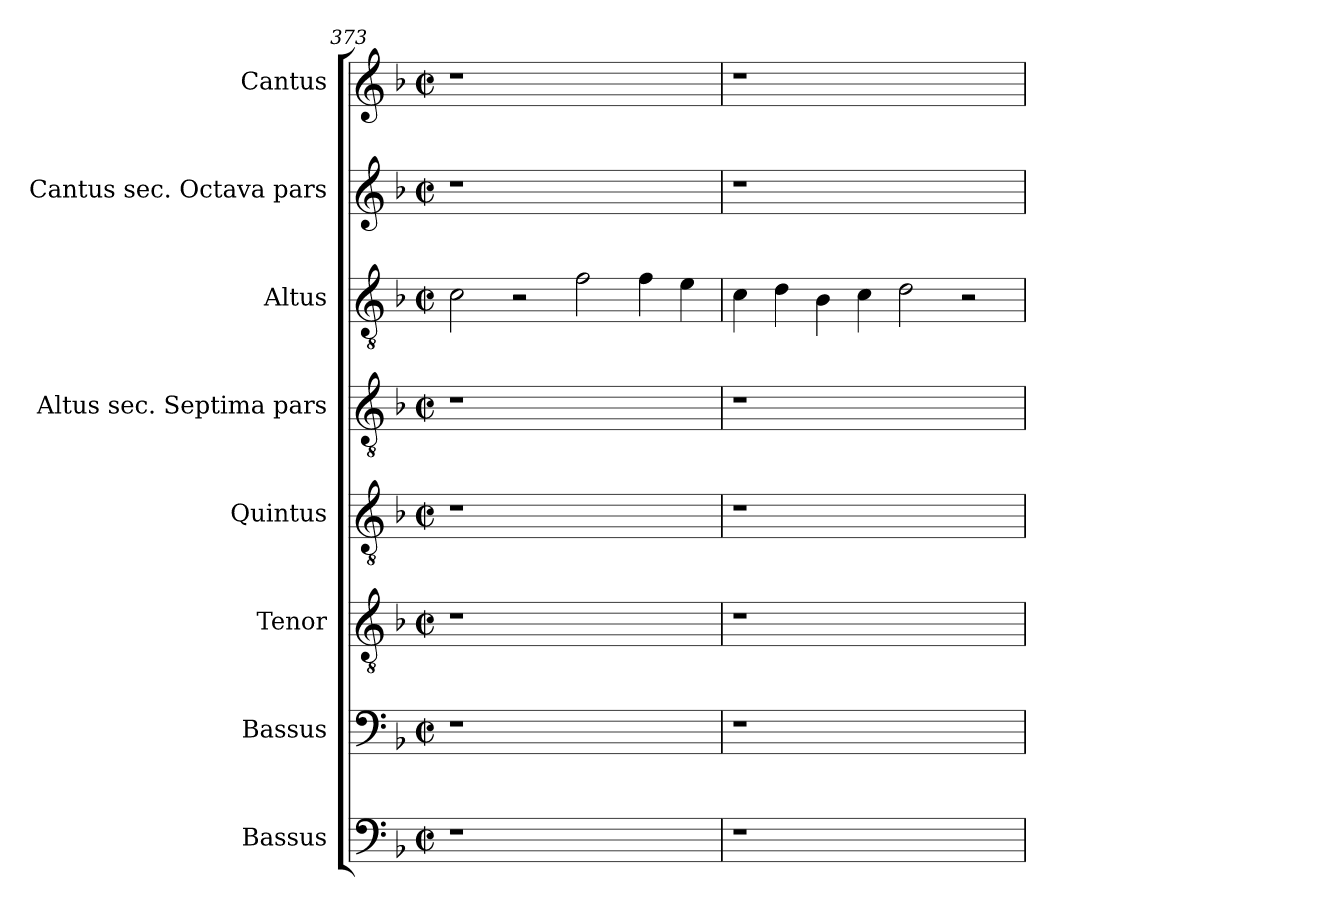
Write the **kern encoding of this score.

**kern	**kern	**kern	**kern	**kern	**kern	**kern	**kern
*part8	*part7	*part6	*part5	*part4	*part3	*part2	*part1
*staff8	*staff7	*staff6	*staff5	*staff4	*staff3	*staff2	*staff1
*I"Bassus	*I"Bassus	*I"Tenor	*I"Quintus	*I"Altus sec. Septima pars	*I"Altus	*I"Cantus sec. Octava pars	*I"Cantus
*	*I'Bassus	*I'Tenor	*I'Quintus	*	*I'Altus	*	*I'Cantus
!!LO:LB:g=z
*clefF4	*clefF4	*clefGv2	*clefGv2	*clefGv2	*clefGv2	*clefG2	*clefG2
*k[b-]	*k[b-]	*k[b-]	*k[b-]	*k[b-]	*k[b-]	*k[b-]	*k[b-]
*F:	*F:	*F:	*F:	*F:	*F:	*F:	*F:
*M2/2	*M2/2	*M2/2	*M2/2	*M2/2	*M2/2	*M2/2	*M2/2
*met(c|)	*met(c|)	*met(c|)	*met(c|)	*met(c|)	*met(c|)	*met(c|)	*met(c|)
=373	=373	=373	=373	=373	=373	=373	=373
1r	1r	1r	1r	1r	2c\	1r	1r
.	.	.	.	.	2r	.	.
1ryy	1ryy	1ryy	1ryy	1ryy	2f\	1ryy	1ryy
.	.	.	.	.	4f\	.	.
.	.	.	.	.	4e\	.	.
=374	=374	=374	=374	=374	=374	=374	=374
1r	1r	1r	1r	1r	4c\	1r	1r
.	.	.	.	.	4d\	.	.
.	.	.	.	.	4B-\	.	.
.	.	.	.	.	4c\	.	.
1ryy	1ryy	1ryy	1ryy	1ryy	2d\	1ryy	1ryy
.	.	.	.	.	2r	.	.
=	=	=	=	=	=	=	=
*-	*-	*-	*-	*-	*-	*-	*-
